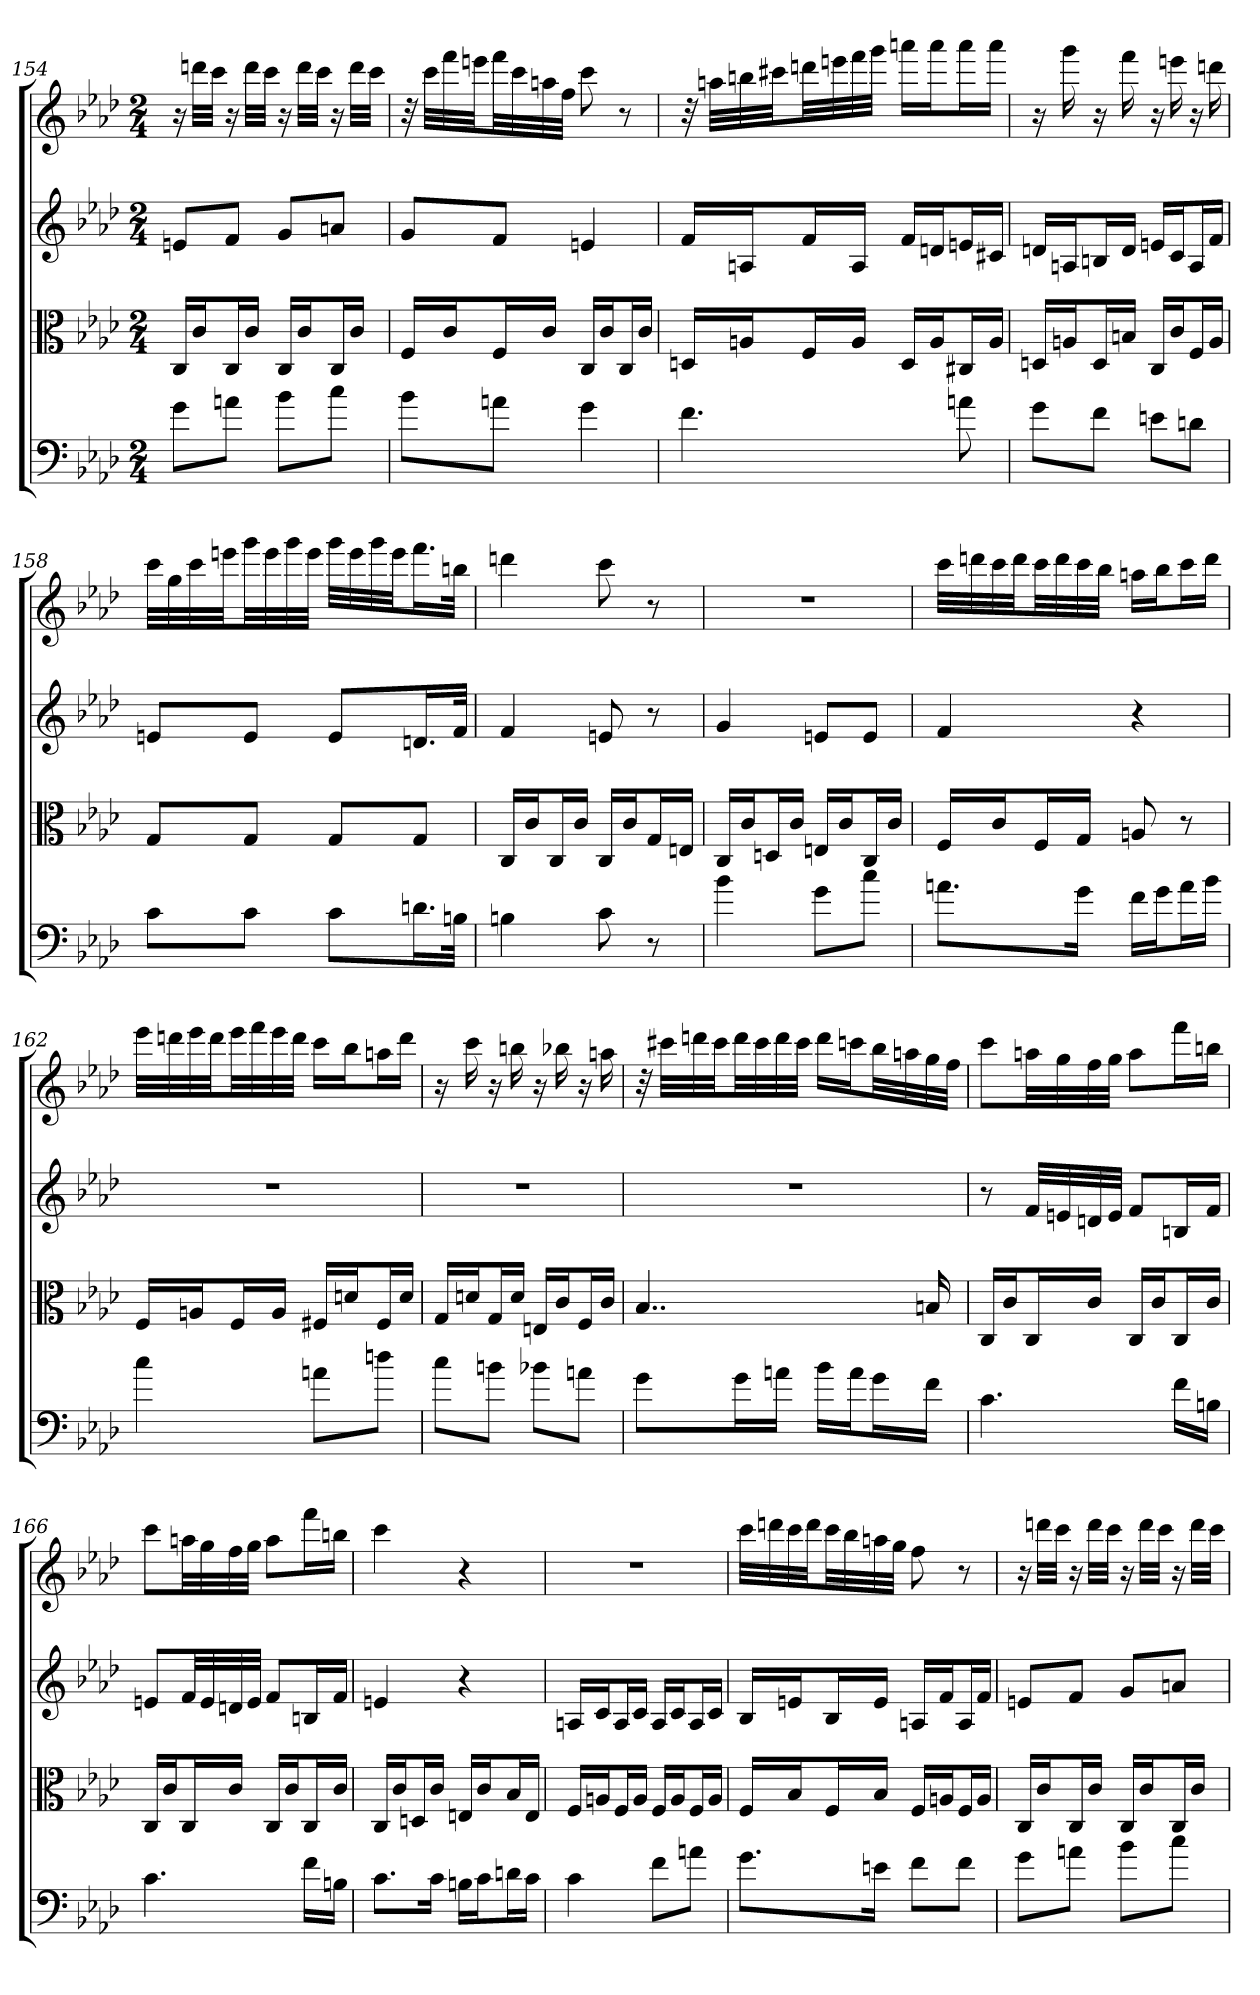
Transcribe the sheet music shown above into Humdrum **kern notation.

**kern	**kern	**kern	**kern
*part4	*part3	*part2	*part1
*staff4	*staff3	*staff2	*staff1
*clefF4	*clefC3	*	*
*k[b-e-a-d-]	*k[b-e-a-d-]	*k[b-e-a-d-]	*k[b-e-a-d-]
*f:	*f:	*f:	*f:
*M2/4	*M2/4	*M2/4	*M2/4
=154	=154	=154	=154
8g\L	16C/LL	8enL	16r
.	16c/J	.	32dddnLLL
.	.	.	32cccJJJ
8an\J	16C/L	8fJ	16r
.	16c/JJ	.	32dddLLL
.	.	.	32cccJJJ
8b-\L	16C/LL	8gL	16r
.	16c/J	.	32dddLLL
.	.	.	32cccJJJ
8cc\J	16C/L	8anJ	16r
.	16c/JJ	.	32dddLLL
.	.	.	32cccJJJ
=155	=155	=155	=155
8b-\L	16F/LL	8gL	32r
.	.	.	32cccLLL
.	16c/J	.	32fff
.	.	.	32eeenJJ
8an\J	16F/L	8fJ	32fffLL
.	.	.	32ccc
.	16c/JJ	.	32aan
.	.	.	32ffJJJ
4g	16C/LL	4en	8ccc
.	16c/J	.	.
.	16C/L	.	8r
.	16c/JJ	.	.
=156	=156	=156	=156
4.f	16Dn/LL	16fLL	32r
.	.	.	32aanLLL
.	16An/J	16AnJ	32bbn
.	.	.	32ccc#XJJ
.	16F/L	16fL	32dddnLL
.	.	.	32eeen
.	16A/JJ	16AJJ	32fff
.	.	.	32gggJJJ
.	16D/LL	16fLL	16aaanLL
.	16A/J	16dnJ	16aaaJ
8an	16C#X/L	16enL	16aaaL
.	16A/JJ	16c#XJJ	16aaaJJ
=157	=157	=157	=157
8g\L	16Dn/LL	16dnLL	16r
.	16An/J	16AnJ	16ggg
8f\J	16D/L	16BnL	16r
.	16Bn/JJ	16dJJ	16fff
8en\L	16C/LL	16enLL	16r
.	16c/J	16cJ	16eeen
8dn\J	16F/L	16AL	16r
.	16A/JJ	16fJJ	16dddn
=158	=158	=158	=158
8c\L	8G/L	8enL	32cccLLL
.	.	.	32gg
.	.	.	32ccc
.	.	.	32eeenJJ
8c\J	8G/J	8eJ	32gggLL
.	.	.	32eee
.	.	.	32ggg
.	.	.	32eeeJJJ
8c\L	8G/L	8eL	32gggLLL
.	.	.	32eee
.	.	.	32ggg
.	.	.	32eeeJJ
16.dn\L	8G/J	16.dnL	16.fffL
32Bn\JJk	.	32fJJk	32bbnJJk
=159	=159	=159	=159
4Bn	16C/LL	4f	4dddn
.	16c/J	.	.
.	16C/L	.	.
.	16c/JJ	.	.
8c	16C/LL	8en	8ccc
.	16c/J	.	.
8r	16G/L	8r	8r
.	16En/JJ	.	.
=160	=160	=160	=160
4b-	16C/LL	4g	2r
.	16c/J	.	.
.	16Dn/L	.	.
.	16c/JJ	.	.
8g\L	16En/LL	8enL	.
.	16c/J	.	.
8cc\J	16C/L	8eJ	.
.	16c/JJ	.	.
=161	=161	=161	=161
8.an\L	16F/LL	4f	32cccLLL
.	.	.	32dddn
.	16c/J	.	32ccc
.	.	.	32dddJJ
.	16F/L	.	32cccLL
.	.	.	32ddd
16g\Jk	16G/JJ	.	32ccc
.	.	.	32bb-JJJ
16f\LL	8An	4r	16aanLL
16g\J	.	.	16bb-J
16a\L	8r	.	16cccL
16b-\JJ	.	.	16dddJJ
=162	=162	=162	=162
4cc	16F/LL	2r	32eee-LLL
.	.	.	32dddn
.	16An/J	.	32eee-
.	.	.	32dddJJ
.	16F/L	.	32eee-LL
.	.	.	32fff
.	16A/JJ	.	32eee-
.	.	.	32dddJJJ
8an\L	16F#X/LL	.	16cccLL
.	16dn/J	.	16bb-J
8ddn\J	16F#/L	.	16aanL
.	16d/JJ	.	16dddJJ
=163	=163	=163	=163
8cc\L	16G/LL	2r	16r
.	16dn/J	.	16ccc
8bn\J	16G/L	.	16r
.	16d/JJ	.	16bbn
8b-X\L	16En/LL	.	16r
.	16c/J	.	16bb-X
8an\J	16F/L	.	16r
.	16c/JJ	.	16aan
=164	=164	=164	=164
8g\L	4..B-	2r	32r
.	.	.	32ccc#XLLL
.	.	.	32dddn
.	.	.	32ccc#JJ
16g\L	.	.	32dddLL
.	.	.	32ccc#
16an\JJ	.	.	32ddd
.	.	.	32ccc#JJJ
16b-\LL	.	.	16dddLL
16a\J	.	.	16cccnJ
16g\L	.	.	32bb-LL
.	.	.	32aan
16f\JJ	16Bn	.	32gg
.	.	.	32ffJJJ
=165	=165	=165	=165
4.c	16C/LL	8r	8cccL
.	16c/J	.	.
.	16C/L	32fLLL	32aanLL
.	.	32en	32gg
.	16c/JJ	32dn	32ff
.	.	32eJJJ	32ggJJJ
.	16C/LL	8fL	8aaL
.	16c/J	.	.
16f\LL	16C/L	16BnL	16fffL
16Bn\JJ	16c/JJ	16fJJ	16bbnJJ
=166	=166	=166	=166
4.c	16C/LL	8enL	8cccL
.	16c/J	.	.
.	16C/L	32fLL	32aanLL
.	.	32e	32gg
.	16c/JJ	32dn	32ff
.	.	32eJJJ	32ggJJJ
.	16C/LL	8fL	8aaL
.	16c/J	.	.
16f\LL	16C/L	16BnL	16fffL
16Bn\JJ	16c/JJ	16fJJ	16bbnJJ
=167	=167	=167	=167
8.c\L	16C/LL	4en	4ccc
.	16c/J	.	.
.	16Dn/L	.	.
16c\Jk	16c/JJ	.	.
16Bn\LL	16En/LL	4r	4r
16c\J	16c/J	.	.
16dn\L	16B-/L	.	.
16c\JJ	16E/JJ	.	.
=168	=168	=168	=168
4c	16F/LL	16AnLL	2r
.	16An/J	16cJ	.
.	16F/L	16AL	.
.	16A/JJ	16cJJ	.
8f\L	16F/LL	16ALL	.
.	16A/J	16cJ	.
8an\J	16F/L	16AL	.
.	16A/JJ	16cJJ	.
=169	=169	=169	=169
8.g\L	16F/LL	16B-LL	32cccLLL
.	.	.	32dddn
.	16B-/J	16enJ	32ccc
.	.	.	32dddJJ
.	16F/L	16B-L	32cccLL
.	.	.	32bb-
16en\Jk	16B-/JJ	16eJJ	32aan
.	.	.	32ggJJJ
8f\L	16F/LL	16AnLL	8ff
.	16An/J	16fJ	.
8f\J	16F/L	16AL	8r
.	16A/JJ	16fJJ	.
=170	=170	=170	=170
8g\L	16C/LL	8enL	16r
.	16c/J	.	32dddnLLL
.	.	.	32cccJJJ
8an\J	16C/L	8fJ	16r
.	16c/JJ	.	32dddLLL
.	.	.	32cccJJJ
8b-\L	16C/LL	8gL	16r
.	16c/J	.	32dddLLL
.	.	.	32cccJJJ
8cc\J	16C/L	8anJ	16r
.	16c/JJ	.	32dddLLL
.	.	.	32cccJJJ
=	=	=	=
*-	*-	*-	*-
